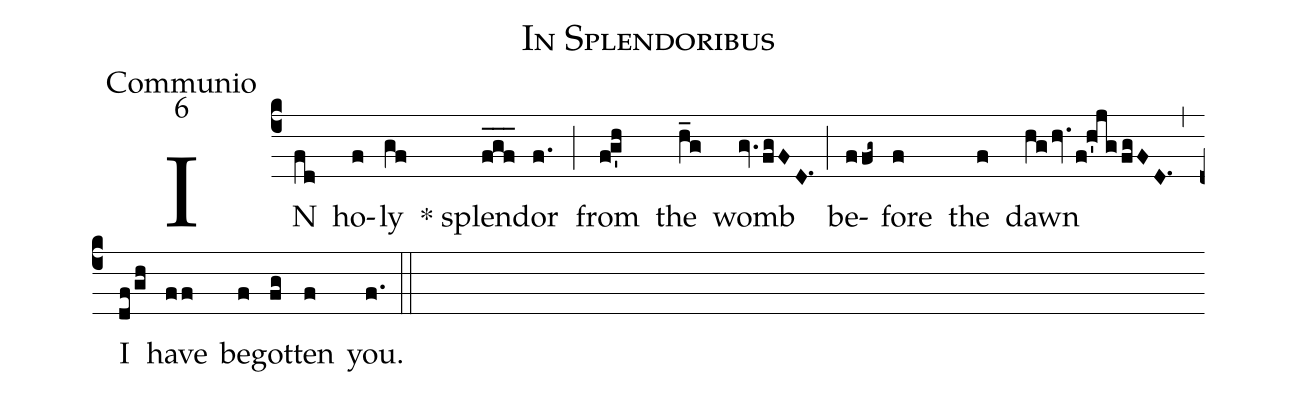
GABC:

name:In Splendoribus;
office-part:Communio;
mode:6;
%%
annotation: Comm
annotation: 6
%%
(c4) IN(fd) ho(f)ly(gf) * splen(f_g_f_)dor(f.) (;) from(fg'h) the(h_g) womb(gv.fgFD.1) (;) be(ffg~)fore(f) the(f) dawn(hghv.f!h'jgfgFD.1) (,) I(df/gh) have(ff) be(f)got(fg)ten(f) you.(f.) (::)
